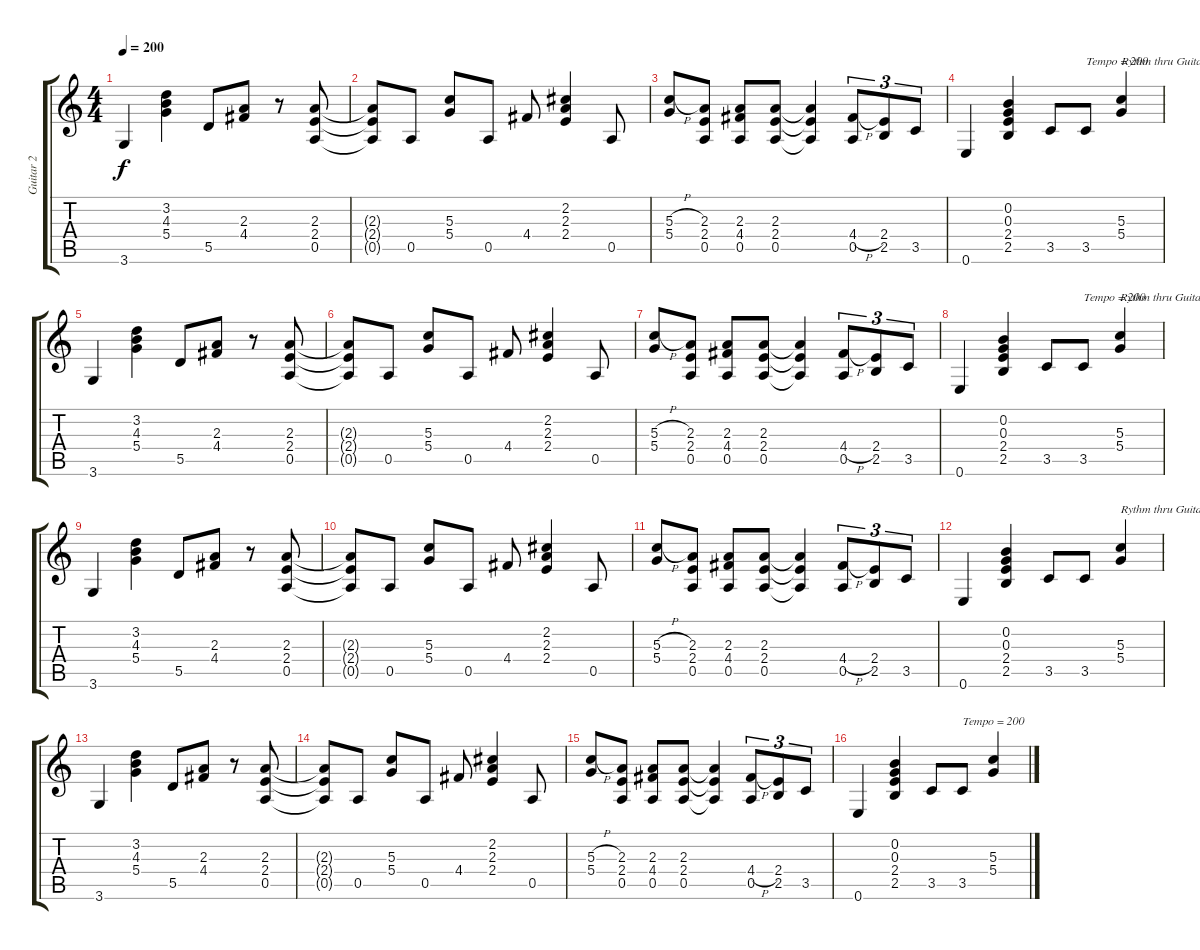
\track ("Guitar 2" "Guitar 2") {instrument distortionguitar}
\staff {score tabs}
\tuning (E4 B3 G3 D3 A2 E2) {hide}
\ts (4 4)
\tempo 200
\clef g2
\ks c
3.6.4{dy f} (3.2 4.3 5.4).4 5.5.8 (2.3 4.4).8 r.8 (2.3 2.4 0.5).8 |
(2.3{t} 2.4{t} 0.5{t}).8 0.5.8 (5.3 5.4).8 0.5.8 4.4.8 (2.2 2.3 2.4).4 0.5.8 |
(5.3{h} 5.4).8 (2.3 2.4 0.5).8 (2.3 4.4 0.5).8 (2.3 2.4 0.5).8 (2.3{t} 2.4{t} 0.5{t}).4 (4.4{h} 0.5).8{tu (3 2)} (2.4 2.5).8{tu (3 2)} 3.5.8{tu (3 2)} |
0.6.4 (0.2 0.3 2.4 2.5).4 3.5.8 3.5.8{txt "Tempo = 200"} (5.3 5.4).4{txt "Rythm thru Guitar #1 #2 solo"} |
3.6.4 (3.2 4.3 5.4).4 5.5.8 (2.3 4.4).8 r.8 (2.3 2.4 0.5).8 |
(2.3{t} 2.4{t} 0.5{t}).8 0.5.8 (5.3 5.4).8 0.5.8 4.4.8 (2.2 2.3 2.4).4 0.5.8 |
(5.3{h} 5.4).8 (2.3 2.4 0.5).8 (2.3 4.4 0.5).8 (2.3 2.4 0.5).8 (2.3{t} 2.4{t} 0.5{t}).4 (4.4{h} 0.5).8{tu (3 2)} (2.4 2.5).8{tu (3 2)} 3.5.8{tu (3 2)} |
0.6.4 (0.2 0.3 2.4 2.5).4 3.5.8 3.5.8{txt "Tempo = 200"} (5.3 5.4).4{txt "Rythm thru Guitar #1 #2 solo"} |
3.6.4 (3.2 4.3 5.4).4 5.5.8 (2.3 4.4).8 r.8 (2.3 2.4 0.5).8 |
(2.3{t} 2.4{t} 0.5{t}).8 0.5.8 (5.3 5.4).8 0.5.8 4.4.8 (2.2 2.3 2.4).4 0.5.8 |
(5.3{h} 5.4).8 (2.3 2.4 0.5).8 (2.3 4.4 0.5).8 (2.3 2.4 0.5).8 (2.3{t} 2.4{t} 0.5{t}).4 (4.4{h} 0.5).8{tu (3 2)} (2.4 2.5).8{tu (3 2)} 3.5.8{tu (3 2)} |
0.6.4 (0.2 0.3 2.4 2.5).4 3.5.8 3.5.8 (5.3 5.4).4{txt "Rythm thru Guitar #1 #2 solo"} |
3.6.4 (3.2 4.3 5.4).4 5.5.8 (2.3 4.4).8 r.8 (2.3 2.4 0.5).8 |
(2.3{t} 2.4{t} 0.5{t}).8 0.5.8 (5.3 5.4).8 0.5.8 4.4.8 (2.2 2.3 2.4).4 0.5.8 |
(5.3{h} 5.4).8 (2.3 2.4 0.5).8 (2.3 4.4 0.5).8 (2.3 2.4 0.5).8 (2.3{t} 2.4{t} 0.5{t}).4 (4.4{h} 0.5).8{tu (3 2)} (2.4 2.5).8{tu (3 2)} 3.5.8{tu (3 2)} |
0.6.4 (0.2 0.3 2.4 2.5).4 3.5.8 3.5.8{txt "Tempo = 200"} (5.3 5.4).4
